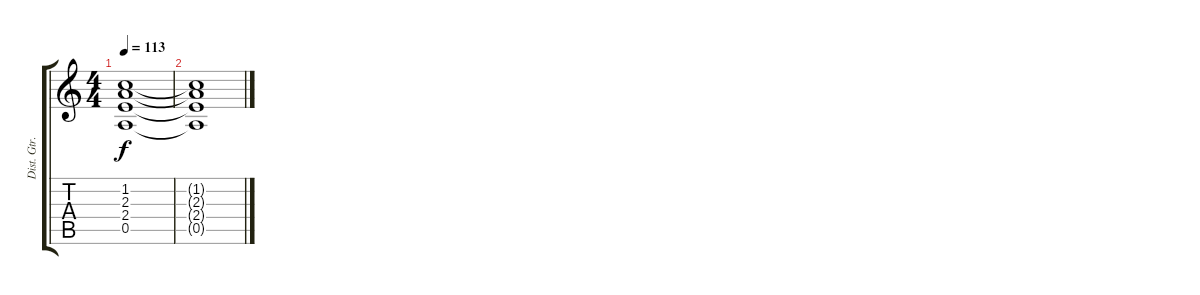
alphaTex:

\track ("Dist. Gtr." "Dist. Gtr.") {instrument overdrivenguitar}
\staff {score tabs}
\tuning (E4 B3 G3 D3 A2 E2) {hide}
\ts (4 4)
\tempo 113
\clef g2
\ks c
(1.2{t} 2.3{t} 2.4{t} 0.5{t}).1{dy f} |
(1.2{t} 2.3{t} 2.4{t} 0.5{t}).1
